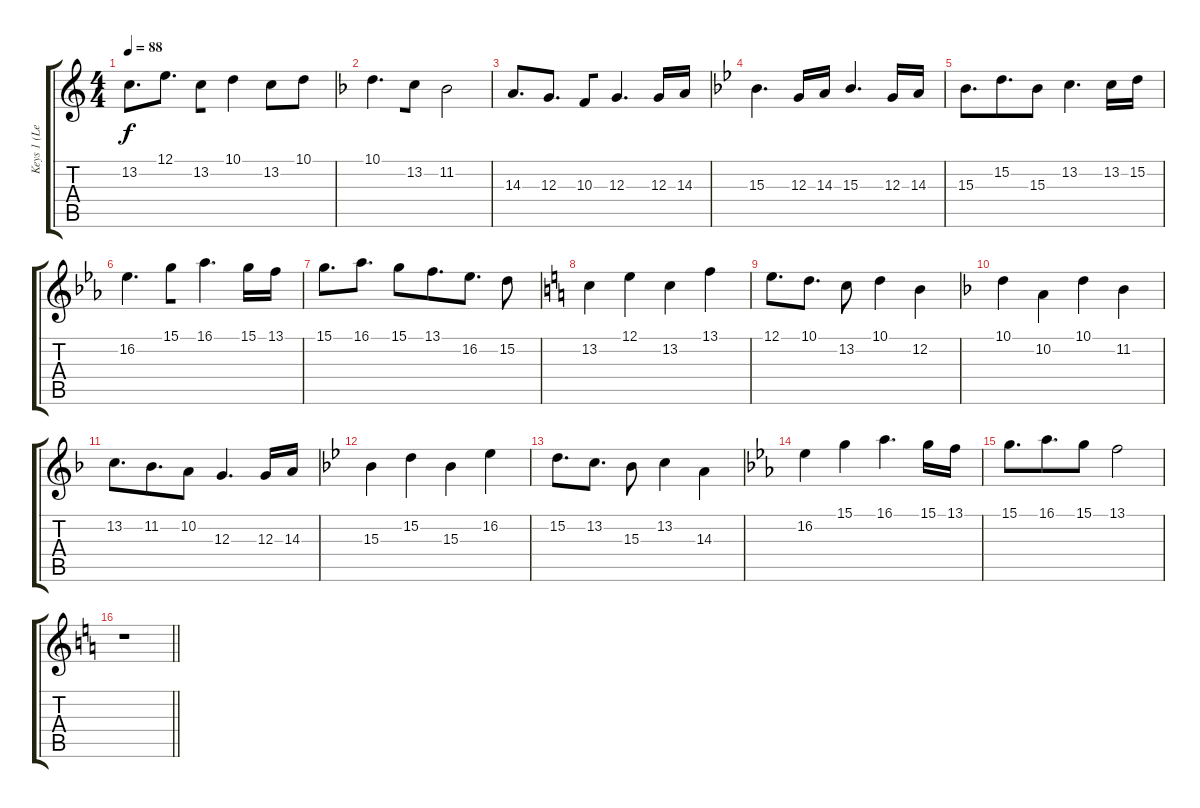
\track ("Keys 1 (Lead)" "Keys 1 (Le") {instrument violin}
\staff {score tabs}
\tuning (E4 B3 G3 D3 A2 E2) {hide}
\ts (4 4)
\tempo 88
\clef g2
\ks aminor
13.2.8{d dy f beam merge} 12.1.8{d} 13.2.8{beam merge} 10.1.4{beam merge} 13.2.8{beam merge} 10.1.8 |
\ks dminor
10.1.4{d beam merge} 13.2.8 11.2.2 |
14.3.8{d beam merge} 12.3.8{d} 10.3.8{beam merge} 12.3.4{d beam merge} 12.3.16{beam merge} 14.3.16 |
\ks gminor
15.3.4{d} 12.3.16 14.3.16 15.3.4{d beam merge} 12.3.16 14.3.16 |
15.3.8{d beam merge} 15.2.8{d beam merge} 15.3.8 13.2.4{d beam merge} 13.2.16{beam merge} 15.2.16 |
\ks cminor
16.2.4{d beam merge} 15.1.8{beam merge} 16.1.4{d beam merge} 15.1.16 13.1.16 |
15.1.8{d volume 16} 16.1.8{d} 15.1.8{beam merge} 13.1.8{d} 16.2.8{d} 15.2.8 |
\ks aminor
13.2.4 12.1.4{beam merge} 13.2.4{beam merge} 13.1.4 |
12.1.8{d} 10.1.8{d} 13.2.8 10.1.4{beam merge} 12.2.4 |
\ks dminor
10.1.4 10.2.4{beam merge} 10.1.4 11.2.4 |
13.2.8{d} 11.2.8{d beam merge} 10.2.8 12.3.4{d} 12.3.16{beam merge} 14.3.16 |
\ks gminor
15.3.4 15.2.4{beam merge} 15.3.4{beam merge} 16.2.4 |
15.2.8{d} 13.2.8{d} 15.3.8 13.2.4{beam merge} 14.3.4 |
\ks cminor
16.2.4{beam merge} 15.1.4 16.1.4{d} 15.1.16 13.1.16 |
15.1.8{d} 16.1.8{d beam merge} 15.1.8 13.1.2 |
\barLineRight lightlight
\ks aminor
r.1
